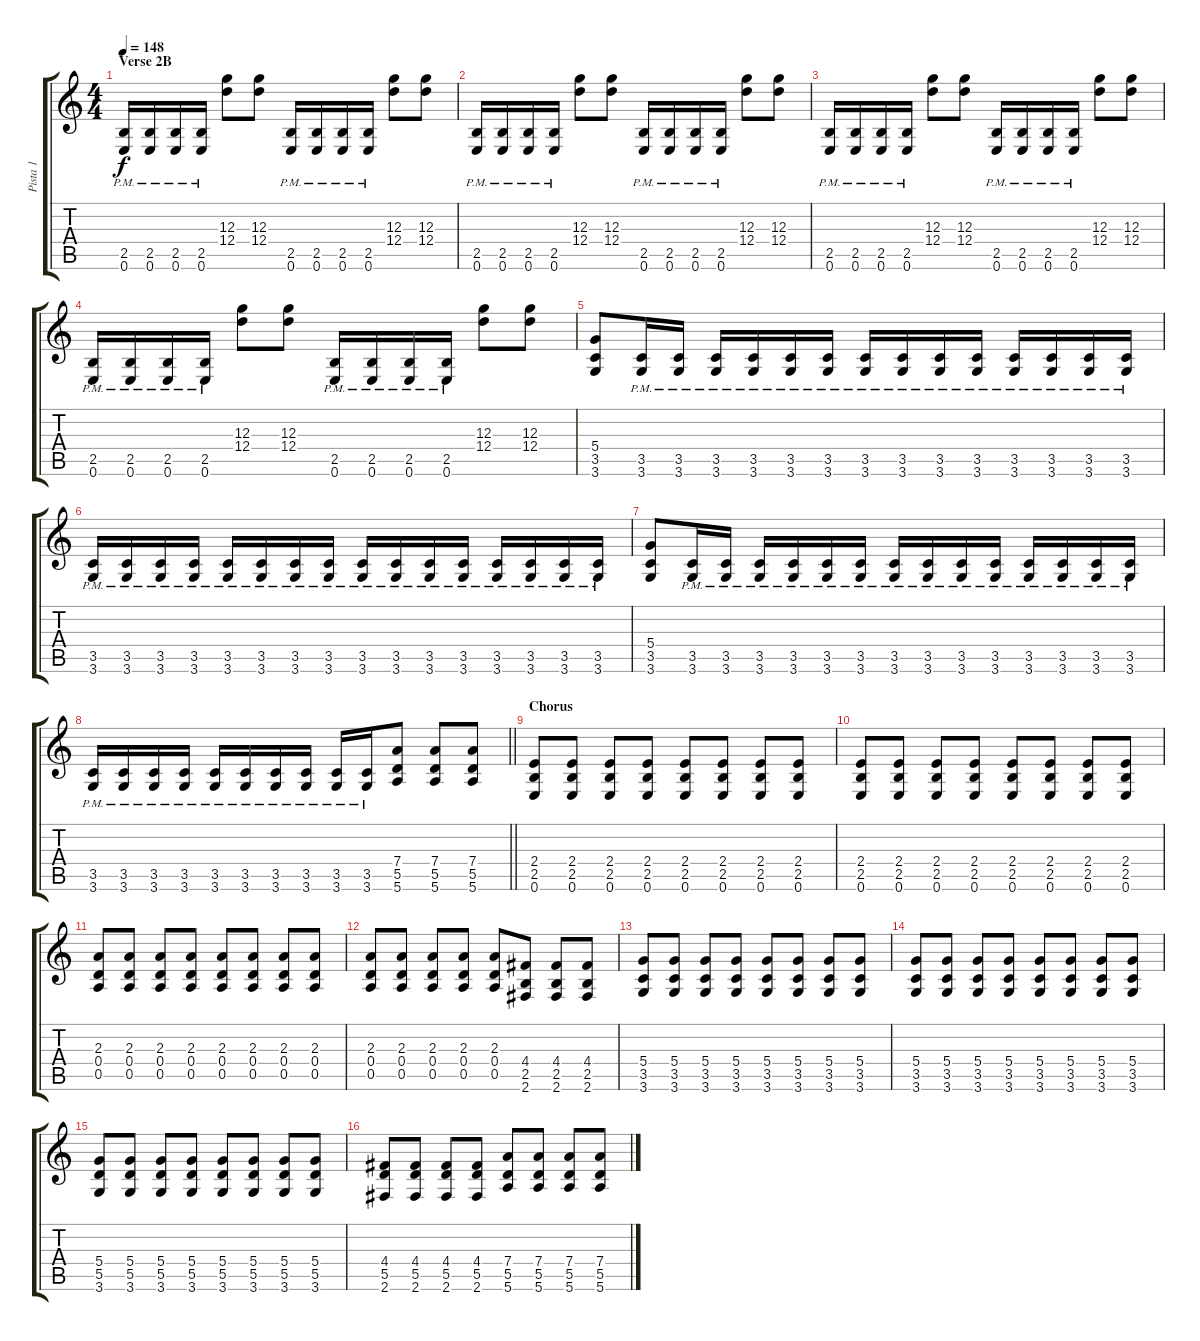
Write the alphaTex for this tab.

\track ("Pista 1" "Pista 1") {instrument overdrivenguitar}
\staff {score tabs}
\tuning (E4 B3 G3 D3 A2 E2) {hide}
\ts (4 4)
\section ("" "Verse 2B")
\tempo 148
\clef g2
\ks c
(2.5{pm} 0.6{pm}).16{dy f} (2.5{pm} 0.6{pm}).16 (2.5{pm} 0.6{pm}).16 (2.5{pm} 0.6{pm}).16 (12.3 12.4).8 (12.3 12.4).8 (2.5{pm} 0.6{pm}).16 (2.5{pm} 0.6{pm}).16 (2.5{pm} 0.6{pm}).16 (2.5{pm} 0.6{pm}).16 (12.3 12.4).8 (12.3 12.4).8 |
(2.5{pm} 0.6{pm}).16 (2.5{pm} 0.6{pm}).16 (2.5{pm} 0.6{pm}).16 (2.5{pm} 0.6{pm}).16 (12.3 12.4).8 (12.3 12.4).8 (2.5{pm} 0.6{pm}).16 (2.5{pm} 0.6{pm}).16 (2.5{pm} 0.6{pm}).16 (2.5{pm} 0.6{pm}).16 (12.3 12.4).8 (12.3 12.4).8 |
(2.5{pm} 0.6{pm}).16 (2.5{pm} 0.6{pm}).16 (2.5{pm} 0.6{pm}).16 (2.5{pm} 0.6{pm}).16 (12.3 12.4).8 (12.3 12.4).8 (2.5{pm} 0.6{pm}).16 (2.5{pm} 0.6{pm}).16 (2.5{pm} 0.6{pm}).16 (2.5{pm} 0.6{pm}).16 (12.3 12.4).8 (12.3 12.4).8 |
(2.5{pm} 0.6{pm}).16 (2.5{pm} 0.6{pm}).16 (2.5{pm} 0.6{pm}).16 (2.5{pm} 0.6{pm}).16 (12.3 12.4).8 (12.3 12.4).8 (2.5{pm} 0.6{pm}).16 (2.5{pm} 0.6{pm}).16 (2.5{pm} 0.6{pm}).16 (2.5{pm} 0.6{pm}).16 (12.3 12.4).8 (12.3 12.4).8 |
(5.4 3.5 3.6).8 (3.5{pm} 3.6{pm}).16 (3.5{pm} 3.6{pm}).16 (3.5{pm} 3.6{pm}).16 (3.5{pm} 3.6{pm}).16 (3.5{pm} 3.6{pm}).16 (3.5{pm} 3.6{pm}).16 (3.5{pm} 3.6{pm}).16 (3.5{pm} 3.6{pm}).16 (3.5{pm} 3.6{pm}).16 (3.5{pm} 3.6{pm}).16 (3.5{pm} 3.6{pm}).16 (3.5{pm} 3.6{pm}).16 (3.5{pm} 3.6{pm}).16 (3.5{pm} 3.6{pm}).16 |
(3.5{pm} 3.6{pm}).16 (3.5{pm} 3.6{pm}).16 (3.5{pm} 3.6{pm}).16 (3.5{pm} 3.6{pm}).16 (3.5{pm} 3.6{pm}).16 (3.5{pm} 3.6{pm}).16 (3.5{pm} 3.6{pm}).16 (3.5{pm} 3.6{pm}).16 (3.5{pm} 3.6{pm}).16 (3.5{pm} 3.6{pm}).16 (3.5{pm} 3.6{pm}).16 (3.5{pm} 3.6{pm}).16 (3.5{pm} 3.6{pm}).16 (3.5{pm} 3.6{pm}).16 (3.5{pm} 3.6{pm}).16 (3.5{pm} 3.6{pm}).16 |
(5.4 3.5 3.6).8 (3.5{pm} 3.6{pm}).16 (3.5{pm} 3.6{pm}).16 (3.5{pm} 3.6{pm}).16 (3.5{pm} 3.6{pm}).16 (3.5{pm} 3.6{pm}).16 (3.5{pm} 3.6{pm}).16 (3.5{pm} 3.6{pm}).16 (3.5{pm} 3.6{pm}).16 (3.5{pm} 3.6{pm}).16 (3.5{pm} 3.6{pm}).16 (3.5{pm} 3.6{pm}).16 (3.5{pm} 3.6{pm}).16 (3.5{pm} 3.6{pm}).16 (3.5{pm} 3.6{pm}).16 |
\barLineRight lightlight
(3.5{pm} 3.6{pm}).16 (3.5{pm} 3.6{pm}).16 (3.5{pm} 3.6{pm}).16 (3.5{pm} 3.6{pm}).16 (3.5{pm} 3.6{pm}).16 (3.5{pm} 3.6{pm}).16 (3.5{pm} 3.6{pm}).16 (3.5{pm} 3.6{pm}).16 (3.5{pm} 3.6{pm}).16 (3.5{pm} 3.6{pm}).16 (7.4 5.5 5.6).8 (7.4 5.5 5.6).8 (7.4 5.5 5.6).8 |
\section ("" "Chorus")
(2.4 2.5 0.6).8 (2.4 2.5 0.6).8 (2.4 2.5 0.6).8 (2.4 2.5 0.6).8 (2.4 2.5 0.6).8 (2.4 2.5 0.6).8 (2.4 2.5 0.6).8 (2.4 2.5 0.6).8 |
(2.4 2.5 0.6).8 (2.4 2.5 0.6).8 (2.4 2.5 0.6).8 (2.4 2.5 0.6).8 (2.4 2.5 0.6).8 (2.4 2.5 0.6).8 (2.4 2.5 0.6).8 (2.4 2.5 0.6).8 |
(2.3 0.4 0.5).8 (2.3 0.4 0.5).8 (2.3 0.4 0.5).8 (2.3 0.4 0.5).8 (2.3 0.4 0.5).8 (2.3 0.4 0.5).8 (2.3 0.4 0.5).8 (2.3 0.4 0.5).8 |
(2.3 0.4 0.5).8 (2.3 0.4 0.5).8 (2.3 0.4 0.5).8 (2.3 0.4 0.5).8 (2.3 0.4 0.5).8 (4.4 2.5 2.6).8 (4.4 2.5 2.6).8 (4.4 2.5 2.6).8 |
(5.4 3.5 3.6).8 (5.4 3.5 3.6).8 (5.4 3.5 3.6).8 (5.4 3.5 3.6).8 (5.4 3.5 3.6).8 (5.4 3.5 3.6).8 (5.4 3.5 3.6).8 (5.4 3.5 3.6).8 |
(5.4 3.5 3.6).8 (5.4 3.5 3.6).8 (5.4 3.5 3.6).8 (5.4 3.5 3.6).8 (5.4 3.5 3.6).8 (5.4 3.5 3.6).8 (5.4 3.5 3.6).8 (5.4 3.5 3.6).8 |
(5.4 5.5 3.6).8 (5.4 5.5 3.6).8 (5.4 5.5 3.6).8 (5.4 5.5 3.6).8 (5.4 5.5 3.6).8 (5.4 5.5 3.6).8 (5.4 5.5 3.6).8 (5.4 5.5 3.6).8 |
(4.4 5.5 2.6).8 (4.4 5.5 2.6).8 (4.4 5.5 2.6).8 (4.4 5.5 2.6).8 (7.4 5.5 5.6).8 (7.4 5.5 5.6).8 (7.4 5.5 5.6).8 (7.4 5.5 5.6).8
